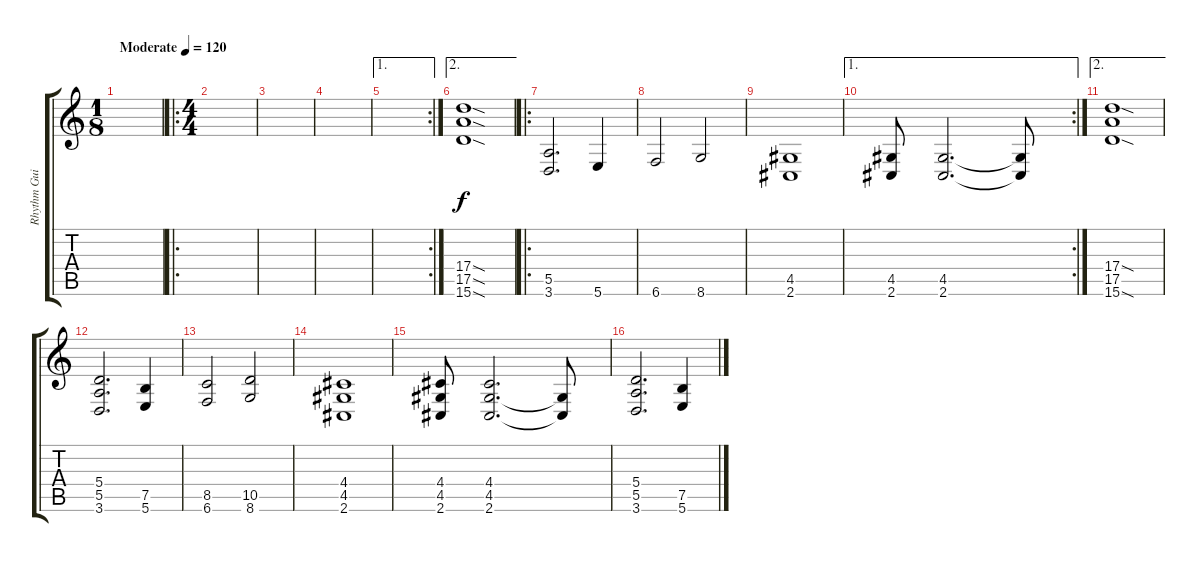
\track ("Rhythm Guitar 1" "Rhythm Gui") {instrument distortionguitar}
\staff {score tabs}
\tuning (B3 Gb3 D3 A2 E2 B1) {hide}
\ts (1 8)
\tempo (120 "Moderate")
\clef g2
\ks c
|
\ro
\ts (4 4)
|
|
|
\ae 1
\rc 2
|
\ae 2
(17.4{sod} 17.5{sod} 15.6{sod}).1 |
\ro
(5.5 3.6).2{d} 5.6.4 |
6.6.2 8.6.2 |
(4.5 2.6).1 |
\ae 1
\rc 2
(4.5 2.6).8 (4.5 2.6).2{d} (4.5{t} 2.6{t}).8 |
\ae 2
(17.4{sod} 17.5 15.6{sod}).1 |
(5.4 5.5 3.6).2{d} (7.5 5.6).4 |
(8.5 6.6).2 (10.5 8.6).2 |
(4.4 4.5 2.6).1 |
(4.4 4.5 2.6).8 (4.4 4.5 2.6).2{d} (4.5{t} 2.6{t}).8 |
(5.4 5.5 3.6).2{d} (7.5 5.6).4
